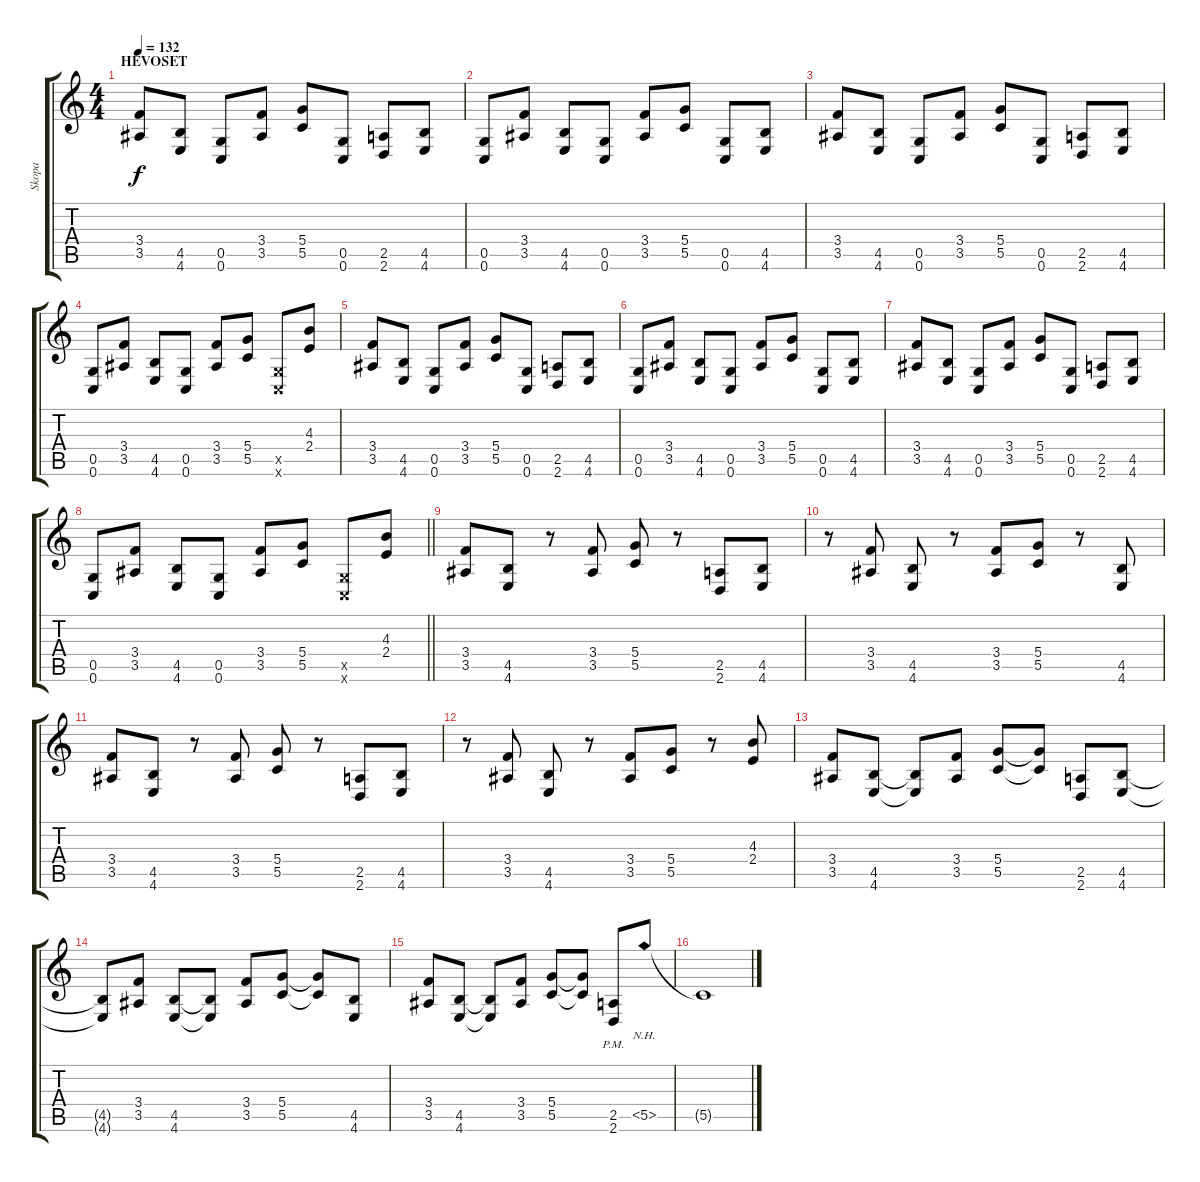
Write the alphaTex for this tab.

\track ("Skopa" "Skopa") {instrument acousticguitarsteel}
\staff {score tabs}
\tuning (E4 B3 G3 D3 G2 C2) {hide}
\ts (4 4)
\section ("" "HEVOSET")
\tempo 132
\clef g2
\ks c
(3.4 3.5).8{dy f} (4.5 4.6).8 (0.5 0.6).8 (3.4 3.5).8 (5.4 5.5).8 (0.5 0.6).8 (2.5 2.6).8 (4.5 4.6).8 |
(0.5 0.6).8 (3.4 3.5).8 (4.5 4.6).8 (0.5 0.6).8 (3.4 3.5).8 (5.4 5.5).8 (0.5 0.6).8 (4.5 4.6).8 |
(3.4 3.5).8 (4.5 4.6).8 (0.5 0.6).8 (3.4 3.5).8 (5.4 5.5).8 (0.5 0.6).8 (2.5 2.6).8 (4.5 4.6).8 |
(0.5 0.6).8 (3.4 3.5).8 (4.5 4.6).8 (0.5 0.6).8 (3.4 3.5).8 (5.4 5.5).8 (0.5{x} 0.6{x}).8 (4.3 2.4).8 |
(3.4 3.5).8 (4.5 4.6).8 (0.5 0.6).8 (3.4 3.5).8 (5.4 5.5).8 (0.5 0.6).8 (2.5 2.6).8 (4.5 4.6).8 |
(0.5 0.6).8 (3.4 3.5).8 (4.5 4.6).8 (0.5 0.6).8 (3.4 3.5).8 (5.4 5.5).8 (0.5 0.6).8 (4.5 4.6).8 |
(3.4 3.5).8 (4.5 4.6).8 (0.5 0.6).8 (3.4 3.5).8 (5.4 5.5).8 (0.5 0.6).8 (2.5 2.6).8 (4.5 4.6).8 |
\barLineRight lightlight
(0.5 0.6).8 (3.4 3.5).8 (4.5 4.6).8 (0.5 0.6).8 (3.4 3.5).8 (5.4 5.5).8 (0.5{x} 0.6{x}).8 (4.3 2.4).8 |
(3.4 3.5).8 (4.5 4.6).8 r.8 (3.4 3.5).8 (5.4 5.5).8 r.8 (2.5 2.6).8 (4.5 4.6).8 |
r.8 (3.4 3.5).8 (4.5 4.6).8 r.8 (3.4 3.5).8 (5.4 5.5).8 r.8 (4.5 4.6).8 |
(3.4 3.5).8 (4.5 4.6).8 r.8 (3.4 3.5).8 (5.4 5.5).8 r.8 (2.5 2.6).8 (4.5 4.6).8 |
r.8 (3.4 3.5).8 (4.5 4.6).8 r.8 (3.4 3.5).8 (5.4 5.5).8 r.8 (4.3 2.4).8 |
(3.4 3.5).8 (4.5 4.6).8 (4.5{t} 4.6{t}).8 (3.4 3.5).8 (5.4 5.5).8 (5.4{t} 5.5{t}).8 (2.5 2.6).8 (4.5 4.6).8 |
(4.5{t} 4.6{t}).8 (3.4 3.5).8 (4.5 4.6).8 (4.5{t} 4.6{t}).8 (3.4 3.5).8 (5.4 5.5).8 (5.4{t} 5.5{t}).8 (4.5 4.6).8 |
(3.4 3.5).8 (4.5 4.6).8 (4.5{t} 4.6{t}).8 (3.4 3.5).8 (5.4 5.5).8 (5.4{t} 5.5{t}).8 (2.5{pm} 2.6{pm}).8 5.5{nh}.8 |
5.5{t}.1
